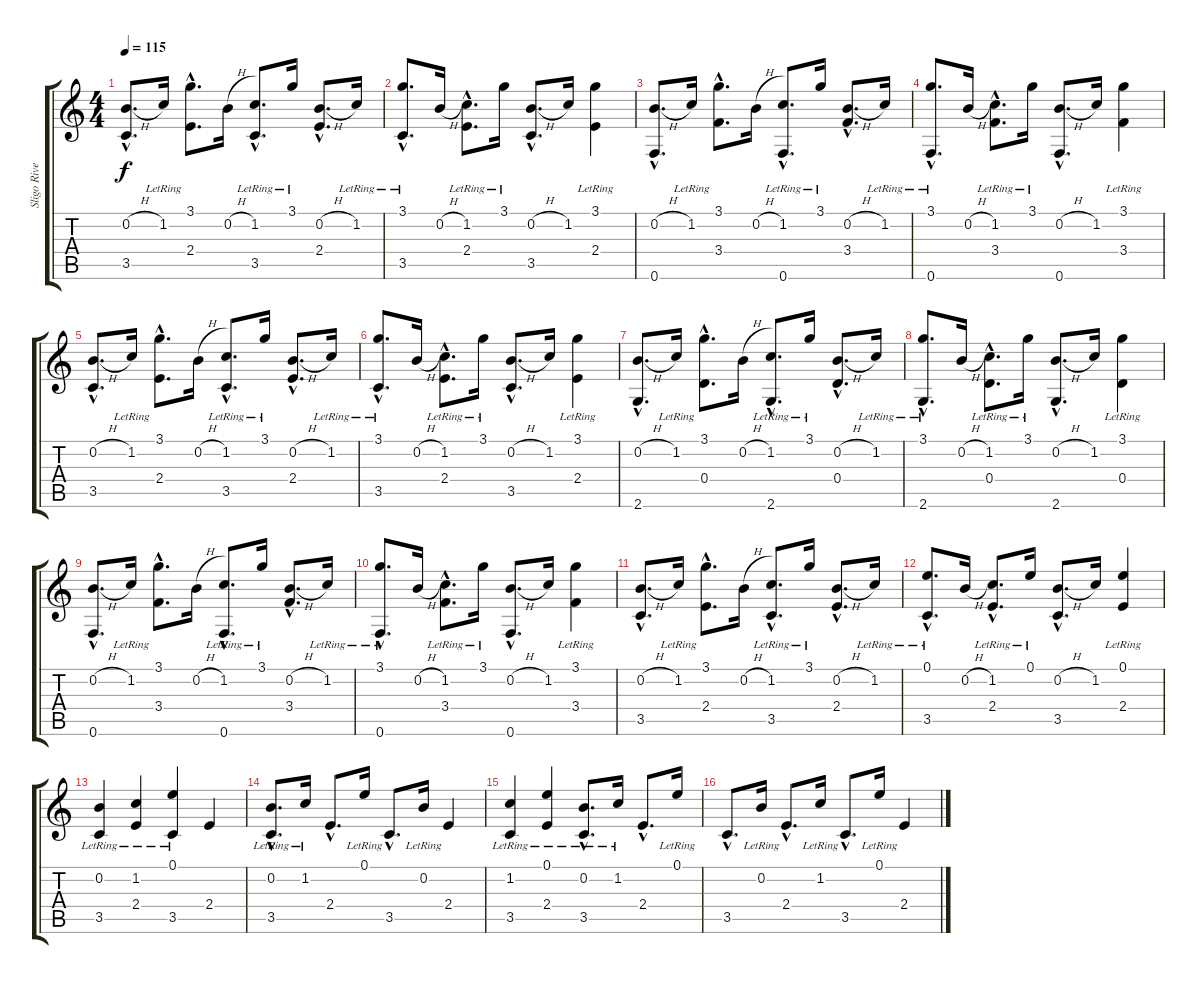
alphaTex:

\track ("Sligo River Blues" "Sligo Rive") {instrument acousticguitarnylon}
\staff {score tabs}
\tuning (E4 B3 G3 D3 A2 F2) {hide}
\ts (4 4)
\tempo 115
\clef g2
\ks c
(0.2{h hac} 3.5{hac}).8{d dy f} 1.2{lr}.16 (3.1{hac} 2.4{hac}).8{d} 0.2{h}.16 (1.2{hac lr} 3.5{hac}).8{d} 3.1{lr}.16 (0.2{h hac} 2.4{hac}).8{d} 1.2{lr}.16 |
(3.1{hac lr} 3.5{hac}).8{d} 0.2{h}.16 (1.2{hac lr} 2.4{hac}).8{d} 3.1{lr}.16 (0.2{h hac} 3.5{hac}).8{d} 1.2.16 (3.1{lr} 2.4).4 |
(0.2{h hac} 0.6{hac}).8{d} 1.2{lr}.16 (3.1{hac} 3.4{hac}).8{d} 0.2{h}.16 (1.2{hac lr} 0.6{hac}).8{d} 3.1{lr}.16 (0.2{h hac} 3.4{hac}).8{d} 1.2{lr}.16 |
(3.1{hac lr} 0.6{hac}).8{d} 0.2{h}.16 (1.2{hac lr} 3.4{hac}).8{d} 3.1{lr}.16 (0.2{h hac} 0.6{hac}).8{d} 1.2.16 (3.1{lr} 3.4).4 |
(0.2{h hac} 3.5{hac}).8{d} 1.2{lr}.16 (3.1{hac} 2.4{hac}).8{d} 0.2{h}.16 (1.2{hac lr} 3.5{hac}).8{d} 3.1{lr}.16 (0.2{h hac} 2.4{hac}).8{d} 1.2{lr}.16 |
(3.1{hac lr} 3.5{hac}).8{d} 0.2{h}.16 (1.2{hac lr} 2.4{hac}).8{d} 3.1{lr}.16 (0.2{h hac} 3.5{hac}).8{d} 1.2.16 (3.1{lr} 2.4).4 |
(0.2{h hac} 2.6{hac}).8{d} 1.2{lr}.16 (3.1{hac} 0.4{hac}).8{d} 0.2{h}.16 (1.2{hac lr} 2.6{hac}).8{d} 3.1{lr}.16 (0.2{h hac} 0.4{hac}).8{d} 1.2{lr}.16 |
(3.1{hac lr} 2.6{hac}).8{d} 0.2{h}.16 (1.2{hac lr} 0.4{hac}).8{d} 3.1{lr}.16 (0.2{h hac} 2.6{hac}).8{d} 1.2.16 (3.1{lr} 0.4).4 |
(0.2{h hac} 0.6{hac}).8{d} 1.2{lr}.16 (3.1{hac} 3.4{hac}).8{d} 0.2{h}.16 (1.2{hac lr} 0.6{hac}).8{d} 3.1{lr}.16 (0.2{h hac} 3.4{hac}).8{d} 1.2{lr}.16 |
(3.1{hac lr} 0.6{hac}).8{d} 0.2{h}.16 (1.2{hac lr} 3.4{hac}).8{d} 3.1{lr}.16 (0.2{h hac} 0.6{hac}).8{d} 1.2.16 (3.1{lr} 3.4).4 |
(0.2{h hac} 3.5{hac}).8{d} 1.2{lr}.16 (3.1{hac} 2.4{hac}).8{d} 0.2{h}.16 (1.2{hac lr} 3.5{hac}).8{d} 3.1{lr}.16 (0.2{h hac} 2.4{hac}).8{d} 1.2{lr}.16 |
(0.1{hac lr} 3.5{hac}).8{d} 0.2{h}.16 (1.2{hac lr} 2.4{hac}).8{d} 0.1{lr}.16 (0.2{h hac} 3.5{hac}).8{d} 1.2.16 (0.1{lr} 2.4).4 |
(0.2{lr} 3.5).4 (1.2{lr} 2.4).4 (0.1{lr} 3.5).4 2.4.4 |
(0.2{hac lr} 3.5{hac}).8{d} 1.2{lr}.16 2.4{hac}.8{d} 0.1{lr}.16 3.5{hac}.8{d} 0.2{lr}.16 2.4.4 |
(1.2{lr} 3.5).4 (0.1{lr} 2.4{lr}).4 (0.2{hac lr} 3.5{hac}).8{d} 1.2{lr}.16 2.4{hac}.8{d} 0.1{lr}.16 |
3.5{hac}.8{d} 0.2{lr}.16 2.4{hac}.8{d} 1.2{lr}.16 3.5{hac}.8{d} 0.1{lr}.16 2.4.4
